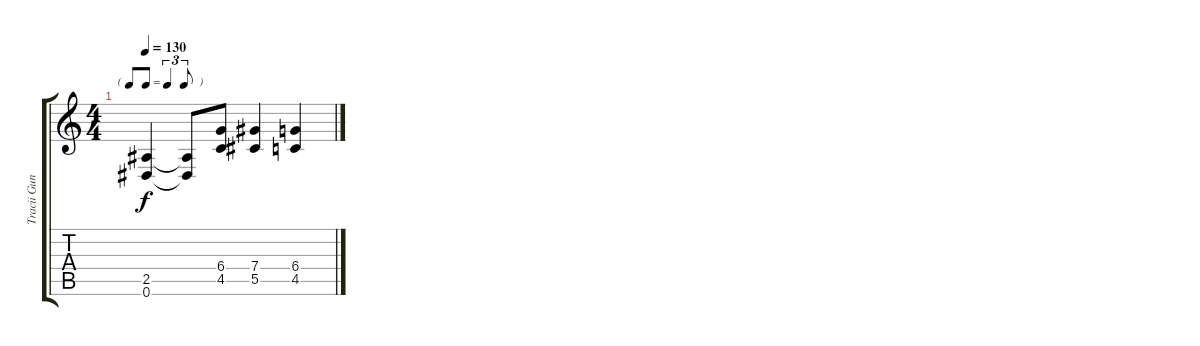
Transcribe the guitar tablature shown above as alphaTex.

\track ("Tracii Guns - Rhytm Guitar" "Tracii Gun") {instrument distortionguitar}
\staff {score tabs}
\tuning (Eb4 Bb3 Gb3 Db3 Ab2 Eb2) {hide}
\ts (4 4)
\tf triplet8th
\tempo 130
\clef g2
\ks c
(2.5 0.6).4{dy f} (2.5{t} 0.6{t}).8 (6.4 4.5).8 (7.4 5.5).4 (6.4 4.5).4
